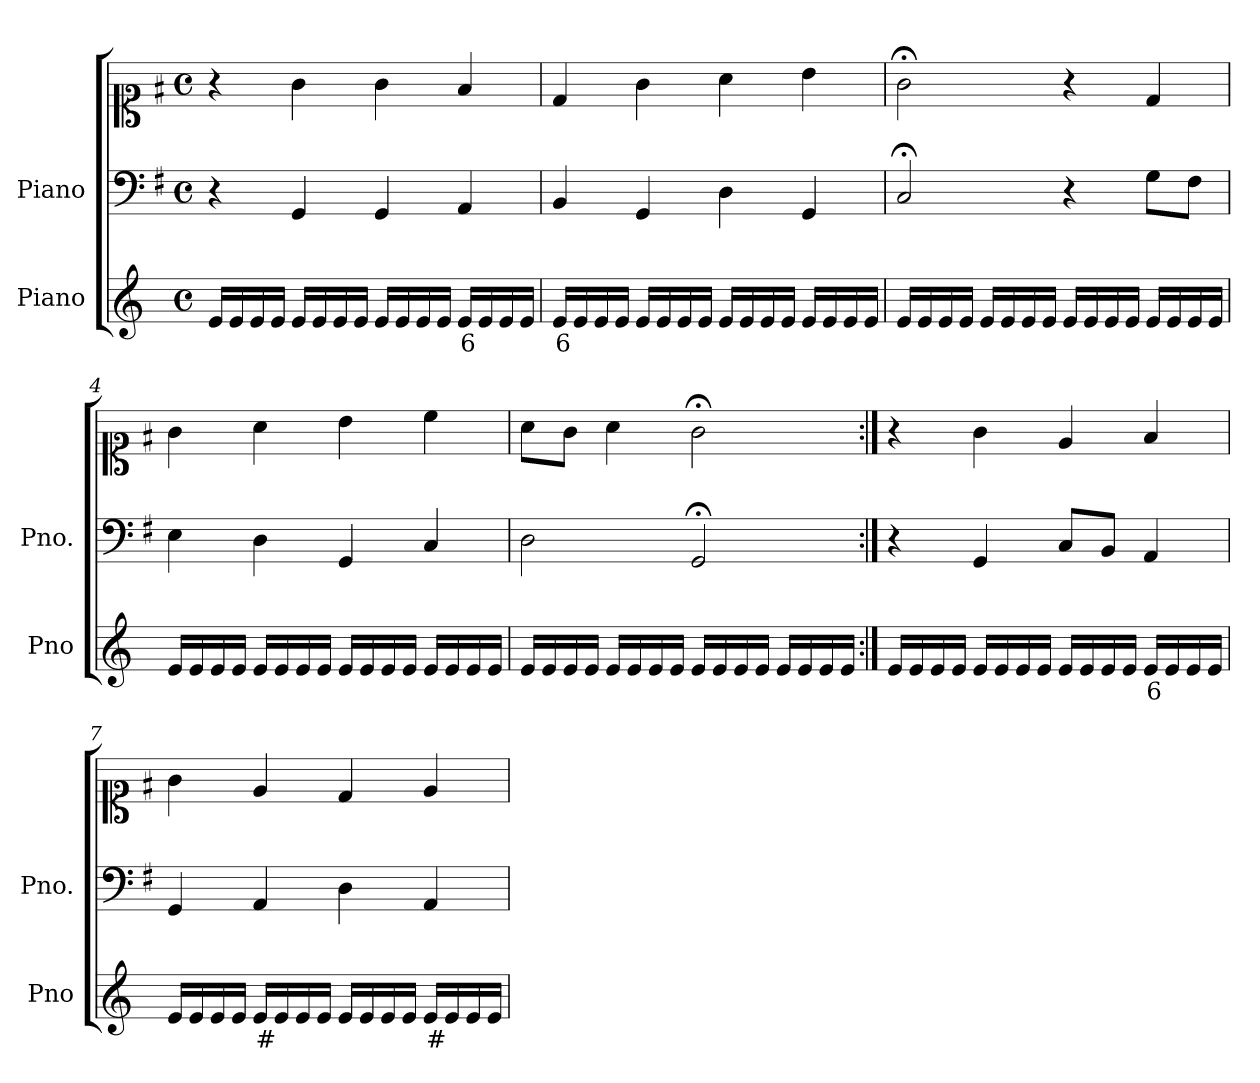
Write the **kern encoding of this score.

**kern	**text	**kern	**kern
*part2	*part2	*part1	*part1
*staff3	*staff3	*staff2	*staff1
*I"Piano	*	*I"Piano	*
*I'Pno	*	*I'Pno.	*
*clefG2	*	*clefF4	*clefC1
*k[]	*	*k[f#]	*k[f#]
*M4/4	*	*M4/4	*M4/4
*met(c)	*	*met(c)	*met(c)
=1	=1	=1	=1
16e/LL	.	4r	4r
16e/	.	.	.
16e/	.	.	.
16e/JJ	.	.	.
16e/LL	.	4GG/	4g\
16e/	.	.	.
16e/	.	.	.
16e/JJ	.	.	.
16e/LL	.	4GG/	4g\
16e/	.	.	.
16e/	.	.	.
16e/JJ	.	.	.
!	!LO:LY:b	!	!
16e/LL	6	4AA/	4f#/
16e/	.	.	.
16e/	.	.	.
16e/JJ	.	.	.
=2	=2	=2	=2
!	!LO:LY:b	!	!
16e/LL	6	4BB/	4d/
16e/	.	.	.
16e/	.	.	.
16e/JJ	.	.	.
16e/LL	.	4GG/	4g\
16e/	.	.	.
16e/	.	.	.
16e/JJ	.	.	.
16e/LL	.	4D\	4a\
16e/	.	.	.
16e/	.	.	.
16e/JJ	.	.	.
16e/LL	.	4GG/	4b\
16e/	.	.	.
16e/	.	.	.
16e/JJ	.	.	.
=3	=3	=3	=3
16e/LL	.	2C;</	2g;<\
16e/	.	.	.
16e/	.	.	.
16e/JJ	.	.	.
16e/LL	.	.	.
16e/	.	.	.
16e/	.	.	.
16e/JJ	.	.	.
16e/LL	.	4r	4r
16e/	.	.	.
16e/	.	.	.
16e/JJ	.	.	.
16e/LL	.	8G\L	4d/
16e/	.	.	.
!	!LO:LY:b	!	!
16e/	_	8F#\J	.
16e/JJ	.	.	.
=4	=4	=4	=4
16e/LL	.	4E\	4g\
16e/	.	.	.
16e/	.	.	.
16e/JJ	.	.	.
16e/LL	.	4D\	4a\
16e/	.	.	.
16e/	.	.	.
16e/JJ	.	.	.
16e/LL	.	4GG/	4b\
16e/	.	.	.
16e/	.	.	.
16e/JJ	.	.	.
16e/LL	.	4C/	4cc\
16e/	.	.	.
16e/	.	.	.
16e/JJ	.	.	.
=5	=5	=5	=5
16e/LL	.	2D\	8a\L
16e/	.	.	.
16e/	.	.	8g\J
16e/JJ	.	.	.
16e/LL	.	.	4a\
16e/	.	.	.
16e/	.	.	.
16e/JJ	.	.	.
16e/LL	.	2GG;</	2g;<\
16e/	.	.	.
16e/	.	.	.
16e/JJ	.	.	.
16e/LL	.	.	.
16e/	.	.	.
16e/	.	.	.
16e/JJ	.	.	.
=6:|!	=6:|!	=6:|!	=6:|!
16e/LL	.	4r	4r
16e/	.	.	.
16e/	.	.	.
16e/JJ	.	.	.
16e/LL	.	4GG/	4g\
16e/	.	.	.
16e/	.	.	.
16e/JJ	.	.	.
16e/LL	.	8C/L	4e/
16e/	.	.	.
!	!LO:LY:b	!	!
16e/	_	8BB/J	.
16e/JJ	.	.	.
!	!LO:LY:b	!	!
16e/LL	6	4AA/	4f#/
16e/	.	.	.
16e/	.	.	.
16e/JJ	.	.	.
=7	=7	=7	=7
16e/LL	.	4GG/	4g\
16e/	.	.	.
16e/	.	.	.
16e/JJ	.	.	.
!	!LO:LY:b	!	!
16e/LL	#	4AA/	4e/
16e/	.	.	.
16e/	.	.	.
16e/JJ	.	.	.
16e/LL	.	4D\	4d/
16e/	.	.	.
16e/	.	.	.
16e/JJ	.	.	.
!	!LO:LY:b	!	!
16e/LL	#	4AA/	4e/
16e/	.	.	.
16e/	.	.	.
16e/JJ	.	.	.
=	=	=	=
*-	*-	*-	*-
